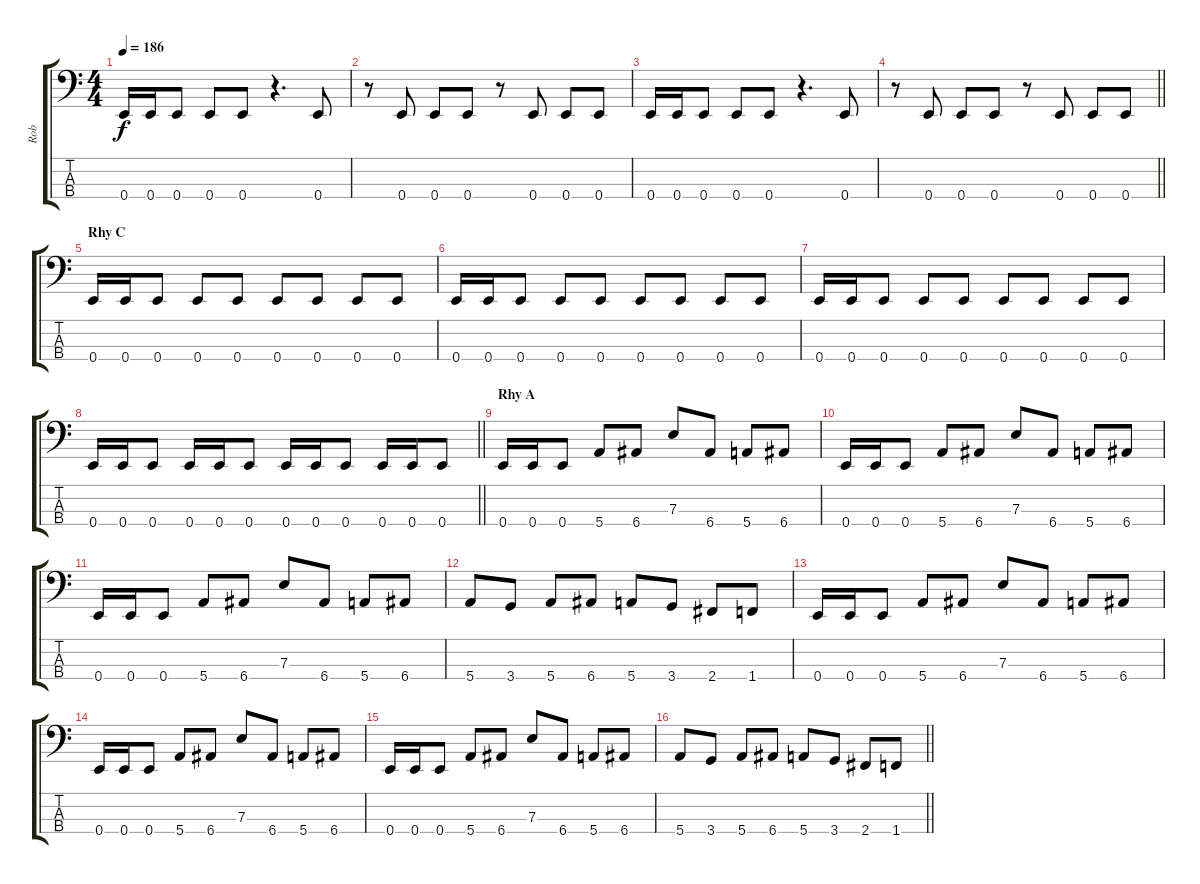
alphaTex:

\track ("Rob" "Rob") {instrument electricbassfinger}
\staff {score tabs}
\tuning (G2 D2 A1 E1) {hide}
\ts (4 4)
\tempo 186
\clef f4
\ks c
0.4.16{dy f} 0.4.16 0.4.8 0.4.8 0.4.8 r.4{d} 0.4.8 |
r.8 0.4.8 0.4.8 0.4.8 r.8 0.4.8 0.4.8 0.4.8 |
0.4.16 0.4.16 0.4.8 0.4.8 0.4.8 r.4{d} 0.4.8 |
\barLineRight lightlight
r.8 0.4.8 0.4.8 0.4.8 r.8 0.4.8 0.4.8 0.4.8 |
\section ("" "Rhy C")
0.4.16 0.4.16 0.4.8 0.4.8 0.4.8 0.4.8 0.4.8 0.4.8 0.4.8 |
0.4.16 0.4.16 0.4.8 0.4.8 0.4.8 0.4.8 0.4.8 0.4.8 0.4.8 |
0.4.16 0.4.16 0.4.8 0.4.8 0.4.8 0.4.8 0.4.8 0.4.8 0.4.8 |
\barLineRight lightlight
0.4.16 0.4.16 0.4.8 0.4.16 0.4.16 0.4.8 0.4.16 0.4.16 0.4.8 0.4.16 0.4.16 0.4.8 |
\section ("" "Rhy A")
0.4.16 0.4.16 0.4.8 5.4.8 6.4.8 7.3.8 6.4.8 5.4.8 6.4.8 |
0.4.16 0.4.16 0.4.8 5.4.8 6.4.8 7.3.8 6.4.8 5.4.8 6.4.8 |
0.4.16 0.4.16 0.4.8 5.4.8 6.4.8 7.3.8 6.4.8 5.4.8 6.4.8 |
5.4.8 3.4.8 5.4.8 6.4.8 5.4.8 3.4.8 2.4.8 1.4.8 |
0.4.16 0.4.16 0.4.8 5.4.8 6.4.8 7.3.8 6.4.8 5.4.8 6.4.8 |
0.4.16 0.4.16 0.4.8 5.4.8 6.4.8 7.3.8 6.4.8 5.4.8 6.4.8 |
0.4.16 0.4.16 0.4.8 5.4.8 6.4.8 7.3.8 6.4.8 5.4.8 6.4.8 |
\barLineRight lightlight
5.4.8 3.4.8 5.4.8 6.4.8 5.4.8 3.4.8 2.4.8 1.4.8
